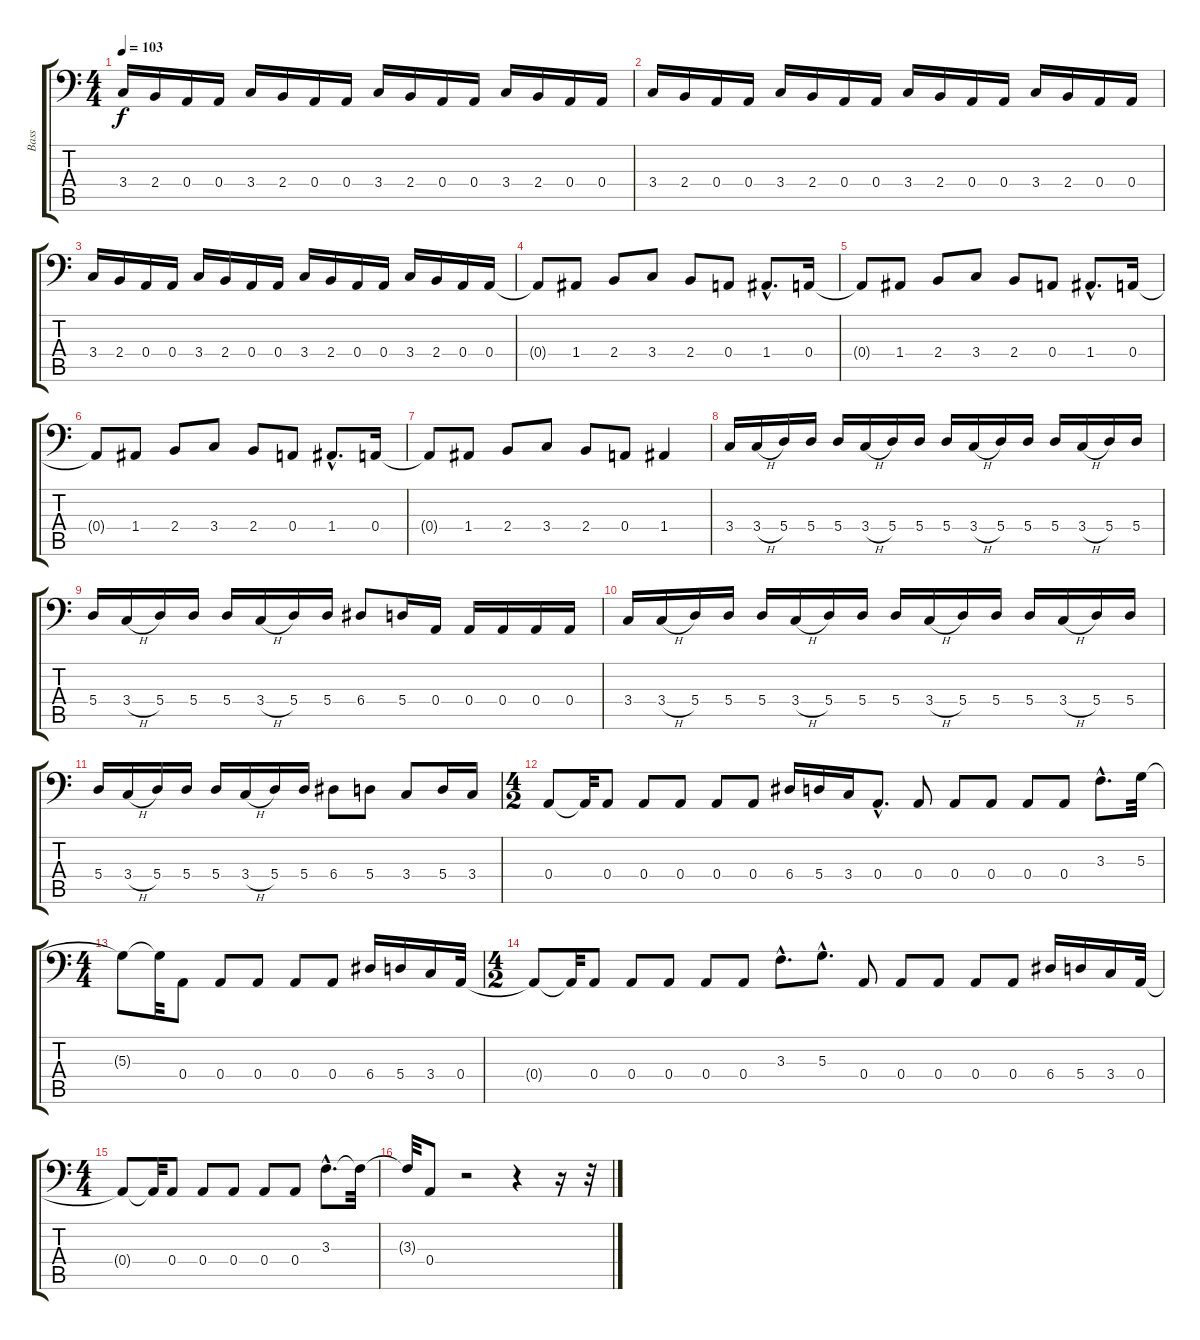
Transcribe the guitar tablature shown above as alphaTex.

\track ("Bass" "Bass") {instrument electricbassfinger}
\staff {score tabs}
\tuning (C3 G2 D2 A1 E1 B0) {hide}
\ts (4 4)
\tempo 103
\clef f4
\ks c
3.4.16{dy f} 2.4.16 0.4.16 0.4.16 3.4.16 2.4.16 0.4.16 0.4.16 3.4.16 2.4.16 0.4.16 0.4.16 3.4.16 2.4.16 0.4.16 0.4.16 |
3.4.16 2.4.16 0.4.16 0.4.16 3.4.16 2.4.16 0.4.16 0.4.16 3.4.16 2.4.16 0.4.16 0.4.16 3.4.16 2.4.16 0.4.16 0.4.16 |
3.4.16 2.4.16 0.4.16 0.4.16 3.4.16 2.4.16 0.4.16 0.4.16 3.4.16 2.4.16 0.4.16 0.4.16 3.4.16 2.4.16 0.4.16 0.4.16 |
0.4{t}.8 1.4.8 2.4.8 3.4.8 2.4.8 0.4.8 1.4{hac}.8{d} 0.4.16 |
0.4{t}.8 1.4.8 2.4.8 3.4.8 2.4.8 0.4.8 1.4{hac}.8{d} 0.4.16 |
0.4{t}.8 1.4.8 2.4.8 3.4.8 2.4.8 0.4.8 1.4{hac}.8{d} 0.4.16 |
0.4{t}.8 1.4.8 2.4.8 3.4.8 2.4.8 0.4.8 1.4.4 |
3.4.16 3.4{h}.16 5.4.16 5.4.16 5.4.16 3.4{h}.16 5.4.16 5.4.16 5.4.16 3.4{h}.16 5.4.16 5.4.16 5.4.16 3.4{h}.16 5.4.16 5.4.16 |
5.4.16 3.4{h}.16 5.4.16 5.4.16 5.4.16 3.4{h}.16 5.4.16 5.4.16 6.4.8 5.4.16 0.4.16 0.4.16 0.4.16 0.4.16 0.4.16 |
3.4.16 3.4{h}.16 5.4.16 5.4.16 5.4.16 3.4{h}.16 5.4.16 5.4.16 5.4.16 3.4{h}.16 5.4.16 5.4.16 5.4.16 3.4{h}.16 5.4.16 5.4.16 |
5.4.16 3.4{h}.16 5.4.16 5.4.16 5.4.16 3.4{h}.16 5.4.16 5.4.16 6.4.8 5.4.8 3.4.8 5.4.16 3.4.16 |
\ts (4 2)
0.4.8 0.4{t}.32 0.4.8 0.4.8 0.4.8 0.4.8 0.4.8 6.4.16 5.4.16 3.4.16 0.4{hac}.8{d} 0.4.8 0.4.8 0.4.8 0.4.8 0.4.8 3.3{hac}.8{d} 5.3.32 |
\ts (4 4)
5.3{t}.8 5.3{t}.32 0.4.8 0.4.8 0.4.8 0.4.8 0.4.8 6.4.16 5.4.16 3.4.16 0.4.32 |
\ts (4 2)
0.4{t}.8 0.4{t}.32 0.4.8 0.4.8 0.4.8 0.4.8 0.4.8 3.3{hac}.8{d} 5.3{hac}.8{d} 0.4.8 0.4.8 0.4.8 0.4.8 0.4.8 6.4.16 5.4.16 3.4.16 0.4.32 |
\ts (4 4)
0.4{t}.8 0.4{t}.32 0.4.8 0.4.8 0.4.8 0.4.8 0.4.8 3.3{hac}.8{d} 3.3{t}.32 |
3.3{t}.32 0.4.8 r.2 r.4 r.16 r.32
